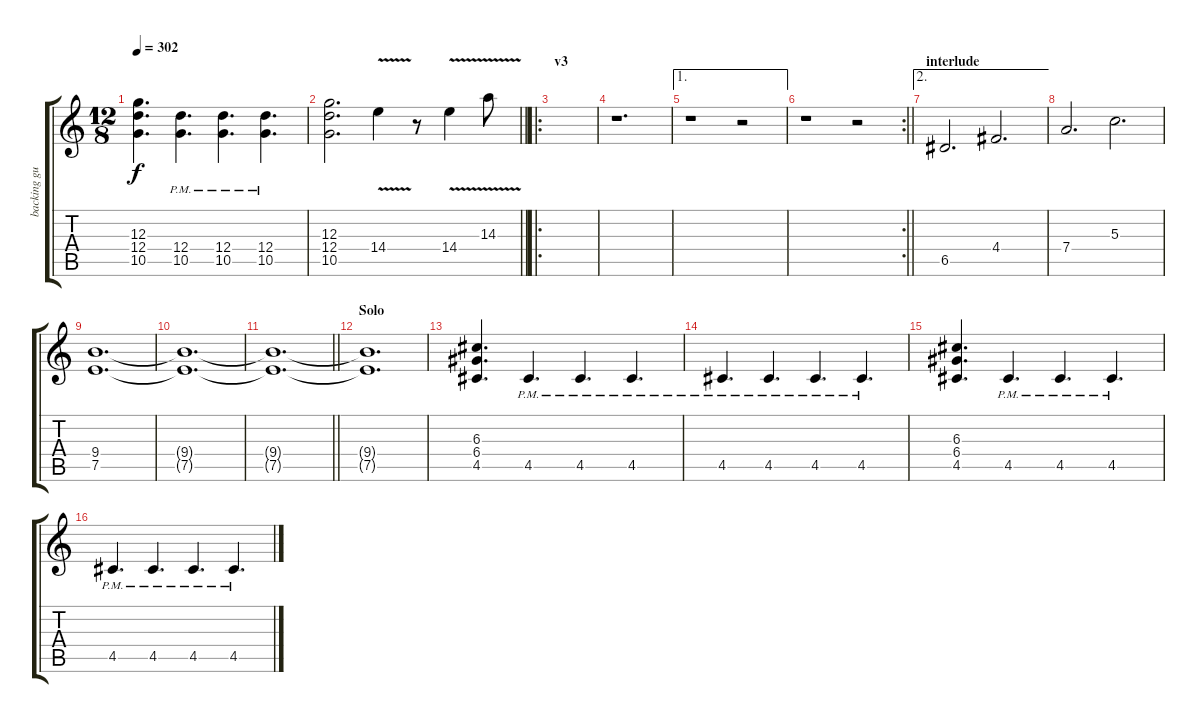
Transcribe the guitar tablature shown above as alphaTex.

\track ("backing guitar" "backing gu") {instrument acousticguitarsteel}
\staff {score tabs}
\tuning (E4 B3 G3 D3 A2 E2) {hide}
\ts (12 8)
\tempo 302
\clef g2
\ks c
(12.3 12.4 10.5).4{d dy f} (12.4{pm} 10.5{pm}).4{d} (12.4{pm} 10.5{pm}).4{d} (12.4{pm} 10.5{pm}).4{d} |
\barLineRight lightlight
(12.3 12.4 10.5).2{d} 14.4{v}.4 r.8 14.4{v}.4 14.3{v}.8 |
\ro
\section ("" "v3")
|
r.1{d} |
\ae 1
r.1 r.2 |
\rc 2
\barLineRight lightlight
r.1 r.2 |
\ae 2
\section ("" "interlude")
6.5.2{d volume 16 instrument distortionguitar} 4.4.2{d} |
7.4.2{d} 5.3.2{d} |
(9.4 7.5).1{d} |
(9.4{t} 7.5{t}).1{d} |
\barLineRight lightlight
(9.4{t} 7.5{t}).1{d} |
\section ("" "Solo")
(9.4{t} 7.5{t}).1{d} |
(6.3 6.4 4.5).4{d} 4.5{pm}.4{d} 4.5{pm}.4{d} 4.5{pm}.4{d} |
4.5{pm}.4{d} 4.5{pm}.4{d} 4.5{pm}.4{d} 4.5{pm}.4{d} |
(6.3 6.4 4.5).4{d} 4.5{pm}.4{d} 4.5{pm}.4{d} 4.5{pm}.4{d} |
4.5{pm}.4{d} 4.5{pm}.4{d} 4.5{pm}.4{d} 4.5{pm}.4{d}
